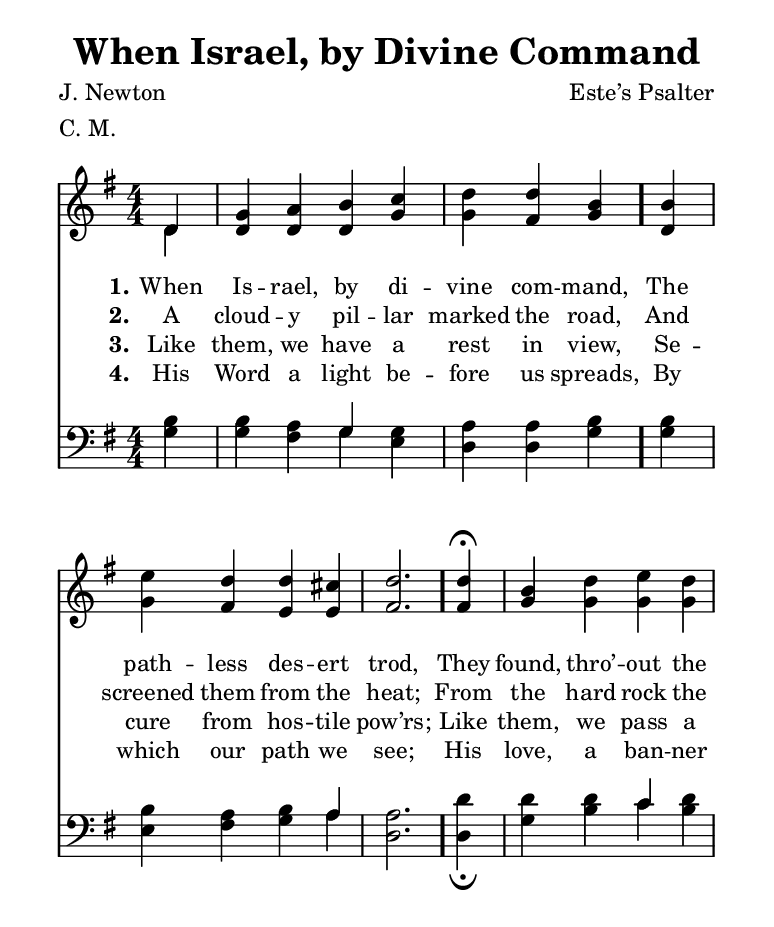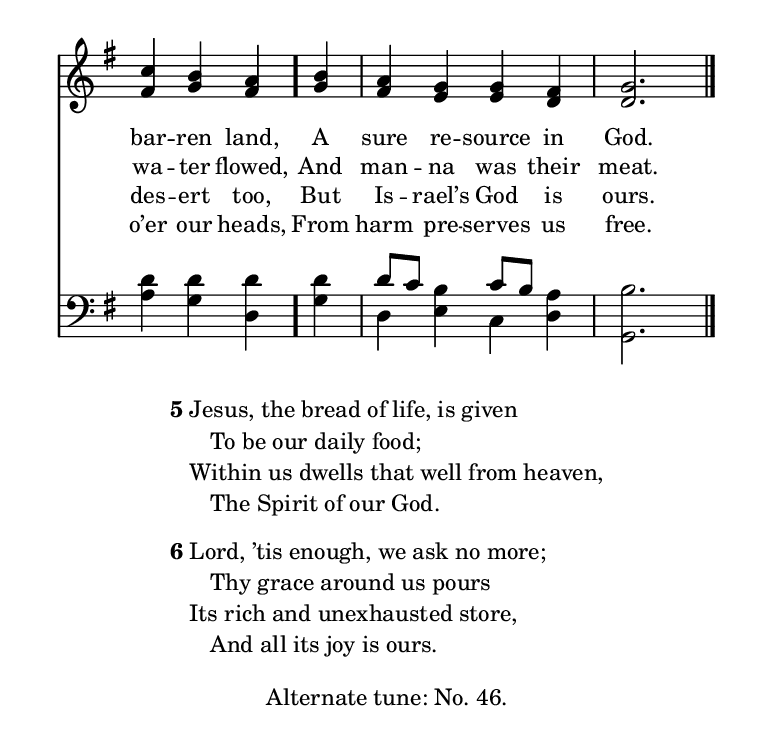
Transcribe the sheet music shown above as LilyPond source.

\include "common/global.ily"
\paper {
  \include "common/paper.ily"
  ragged-bottom = ##t
}

\header{
  hymnnumber = "286"
  title = "When Israel, by Divine Command"
  tunename = "Dumferline"
  meter = "C. M."
  poet = "J. Newton"
  composer = "Este’s Psalter"
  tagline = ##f
}

ta = { \tempo 4=80 }
tb = { \tempo 4=40 }

global = {
  \include "common/overrides.ily"
  \override Staff.TimeSignature.style = #'numbered
  \time 4/4
  \override Score.MetronomeMark.transparent = ##t % hide all fermata changes too
  \ta
  \key g \major
  \partial 4
  \autoBeamOff
}

notesSoprano = {
\global
\relative c' {

  d4 | g a b c | d d b
  b4 | e d d cis | d2.
  \tb d4\fermata \ta | b d e d | c b a
  b4 | a g g fis | g2.

  \bar "|."

}
}

notesAlto = {
\global
\relative e' {

  d4 | d d d g | g fis g
  d4 | g fis e e | fis2.
  fis4 | g g g g | fis g fis
  g4 | fis e e d | d2.

}
}

notesTenor = {
\global
\relative a {

  b4 | b a g g | a a b
  b4 | b a b a | a2.
  d4 | d d c d | d d d
  d4 | d8[ c] b4 c8[ b] a4 | b2.

}
}

notesBass = {
\global
\relative f {

  g4 | g fis g e | d d g
  g | e fis g a | d,2.
  d4_\fermata | g b c b | a g d
  g4 | d e c d | g,2.

}
}

wordsA = \lyricmode {
\set stanza = "1."

When Is -- rael, by di -- vine com -- mand, \bar "."
The path -- less des -- ert trod, \bar "."
They found, thro’ -- out the bar -- ren land, \bar "."
A sure re -- source in God. \bar "."

}

wordsB = \lyricmode {
\set stanza = "2."

A cloud -- y pil -- lar marked the road,
And screened them from the heat;
From the hard rock the wa -- ter flowed,
And man -- na was their meat.

}

wordsC = \lyricmode {
\set stanza = "3."

Like them, we have a rest in view,
Se -- cure from hos -- tile pow’rs;
Like them, we pass a des -- ert too,
But Is -- rael’s God is ours.

}

wordsD = \lyricmode {
\set stanza = "4."

His Word a light be -- fore us spreads,
By which our path we see;
His love, a ban -- ner o’er our heads,
From harm pre -- serves us free.

}

wordsE = \markuplist {

\line { Jesus, the bread of life, is given }
\line { { \hspace #2 } To be our daily food; }
\line { Within us dwells that well from heaven, }
\line { { \hspace #2 } The Spirit of our God. }

}

wordsF = \markuplist {

\line { Lord, ’tis enough, we ask no more; }
\line { { \hspace #2 } Thy grace around us pours }
\line { Its rich and unexhausted store, }
\line { { \hspace #2 } And all its joy is ours. }

}

\score {
  \context ChoirStaff <<
    \context Staff = upper <<
      \set Staff.autoBeaming = ##f
      \set ChoirStaff.systemStartDelimiter = #'SystemStartBar
      \set ChoirStaff.printPartCombineTexts = ##f
      \partcombine #'(2 . 11) \notesSoprano \notesAlto
      \context NullVoice = sopranos { \voiceOne << \notesSoprano >> }
      \context Lyrics = one   \lyricsto sopranos \wordsA
      \context Lyrics = two   \lyricsto sopranos \wordsB
      \context Lyrics = three \lyricsto sopranos \wordsC
      \context Lyrics = four  \lyricsto sopranos \wordsD
    >>
    \context Staff = men <<
      \set Staff.autoBeaming = ##f
      \clef bass
      \set ChoirStaff.printPartCombineTexts = ##f
      \partcombine #'(2 . 11) \notesTenor \notesBass
    >>
  >>
  \layout {
    \include "common/layout.ily"
  }
  #(cond ((ly:get-option 'eog-midi-permitted) #{ \midi{
    \include "common/midi.ily"
  } #}))
}

\markup { \column {
  \fill-line { \vcenter \column {
    \vspace #1
    \line{ \bold 5 \column { \wordsE } } \combine \null \vspace #0.4
    \line{ \bold 6 \column { \wordsF } }
    \vspace #1
  } }
  \fill-line { \line { Alternate tune: No. 46. } }
} }

\version "2.19.49"  % necessary for upgrading to future LilyPond versions.

% vi:set et ts=2 sw=2 ai nocindent syntax=lilypond:
